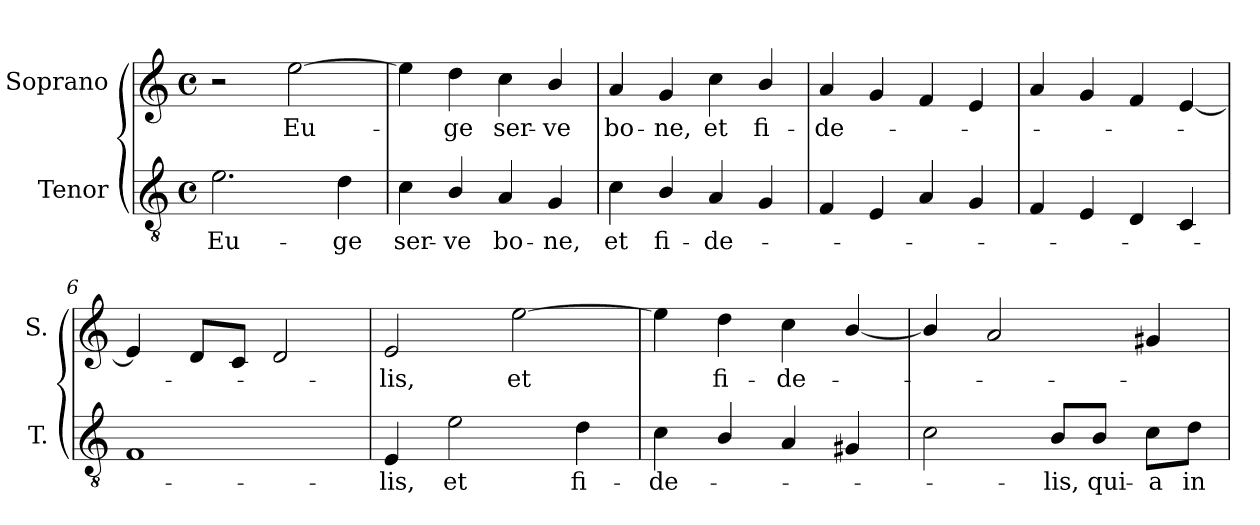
**kern	**text	**kern	**text
*part2	*part2	*part1	*part1
*staff2	*staff2	*staff1	*staff1
*I"Tenor	*	*I"Soprano	*
*I'T.	*	*I'S.	*
!!LO:PB:g=z
*clefGv2	*	*clefG2	*
*ITrd7c12	*	*	*
*k[]	*	*k[]	*
*C:	*	*C:	*
*M4/4	*	*M4/4	*
*met(c)	*	*met(c)	*
=1	=1	=1	=1
!	!LO:LY:b:color=#000000	!	!
2.Ei\	Eu-	2r	.
!	!	!	!LO:LY:b:color=#000000
.	.	[2eei\	Eu-
!	!LO:LY:b:color=#000000	!	!
4Di\	-ge	.	.
=2	=2	=2	=2
!	!LO:LY:b:color=#000000	!	!
4Ci\	ser-	4eei\]	.
!	!LO:LY:b:color=#000000	!	!
!	!	!	!LO:LY:b:color=#000000
4BBi/	-ve	4ddi\	-ge
!	!LO:LY:b:color=#000000	!	!
!	!	!	!LO:LY:b:color=#000000
4AAi/	bo-	4cci\	ser-
!	!LO:LY:b:color=#000000	!	!
!	!	!	!LO:LY:b:color=#000000
4GGi/	-ne,	4bi/	-ve
=3	=3	=3	=3
!	!LO:LY:b:color=#000000	!	!
!	!	!	!LO:LY:b:color=#000000
4Ci\	et	4ai/	bo-
!	!LO:LY:b:color=#000000	!	!
!	!	!	!LO:LY:b:color=#000000
4BBi/	fi-	4gi/	-ne,
!	!LO:LY:b:color=#000000	!	!
!	!	!	!LO:LY:b:color=#000000
4AAi/	-de-	4cci\	et
!	!	!	!LO:LY:b:color=#000000
4GGi/	.	4bi/	fi-
=4	=4	=4	=4
!	!	!	!LO:LY:b:color=#000000
4FFi/	.	4ai/	-de-
4EEi/	.	4gi/	.
4AAi/	.	4fi/	.
4GGi/	.	4ei/	.
!!LO:LB:g=z
=5	=5	=5	=5
4FFi/	.	4ai/	.
4EEi/	.	4gi/	.
4DDi/	.	4fi/	.
4CCi/	.	[4ei/	.
=6	=6	=6	=6
1FFi	.	4ei/]	.
.	.	8di/L	.
.	.	8ci/J	.
.	.	2di/	.
=7	=7	=7	=7
!	!LO:LY:b:color=#000000	!	!
!	!	!	!LO:LY:b:color=#000000
4EEi/	-lis,	2ei/	-lis,
!	!LO:LY:b:color=#000000	!	!
2Ei\	et	.	.
!	!	!	!LO:LY:b:color=#000000
.	.	[2eei\	et
!	!LO:LY:b:color=#000000	!	!
4Di\	fi-	.	.
=8	=8	=8	=8
!	!LO:LY:b:color=#000000	!	!
4Ci\	-de-	4eei\]	.
!	!	!	!LO:LY:b:color=#000000
4BBi/	.	4ddi\	fi-
!	!	!	!LO:LY:b:color=#000000
4AAi/	.	4cci\	-de-
4GG#Xi/	.	[4bi/	.
!!LO:LB:g=z
=9	=9	=9	=9
2Ci\	.	4bi/]	.
.	.	2ai/	.
!	!LO:LY:b:color=#000000	!	!
8BBi/L	-lis,	.	.
!	!LO:LY:b:color=#000000	!	!
8BBi/J	qui-	.	.
!	!LO:LY:b:color=#000000	!	!
8Ci\L	-a	4g#Xi/	.
!	!LO:LY:b:color=#000000	!	!
8Di\J	in	.	.
=	=	=	=
*-	*-	*-	*-
